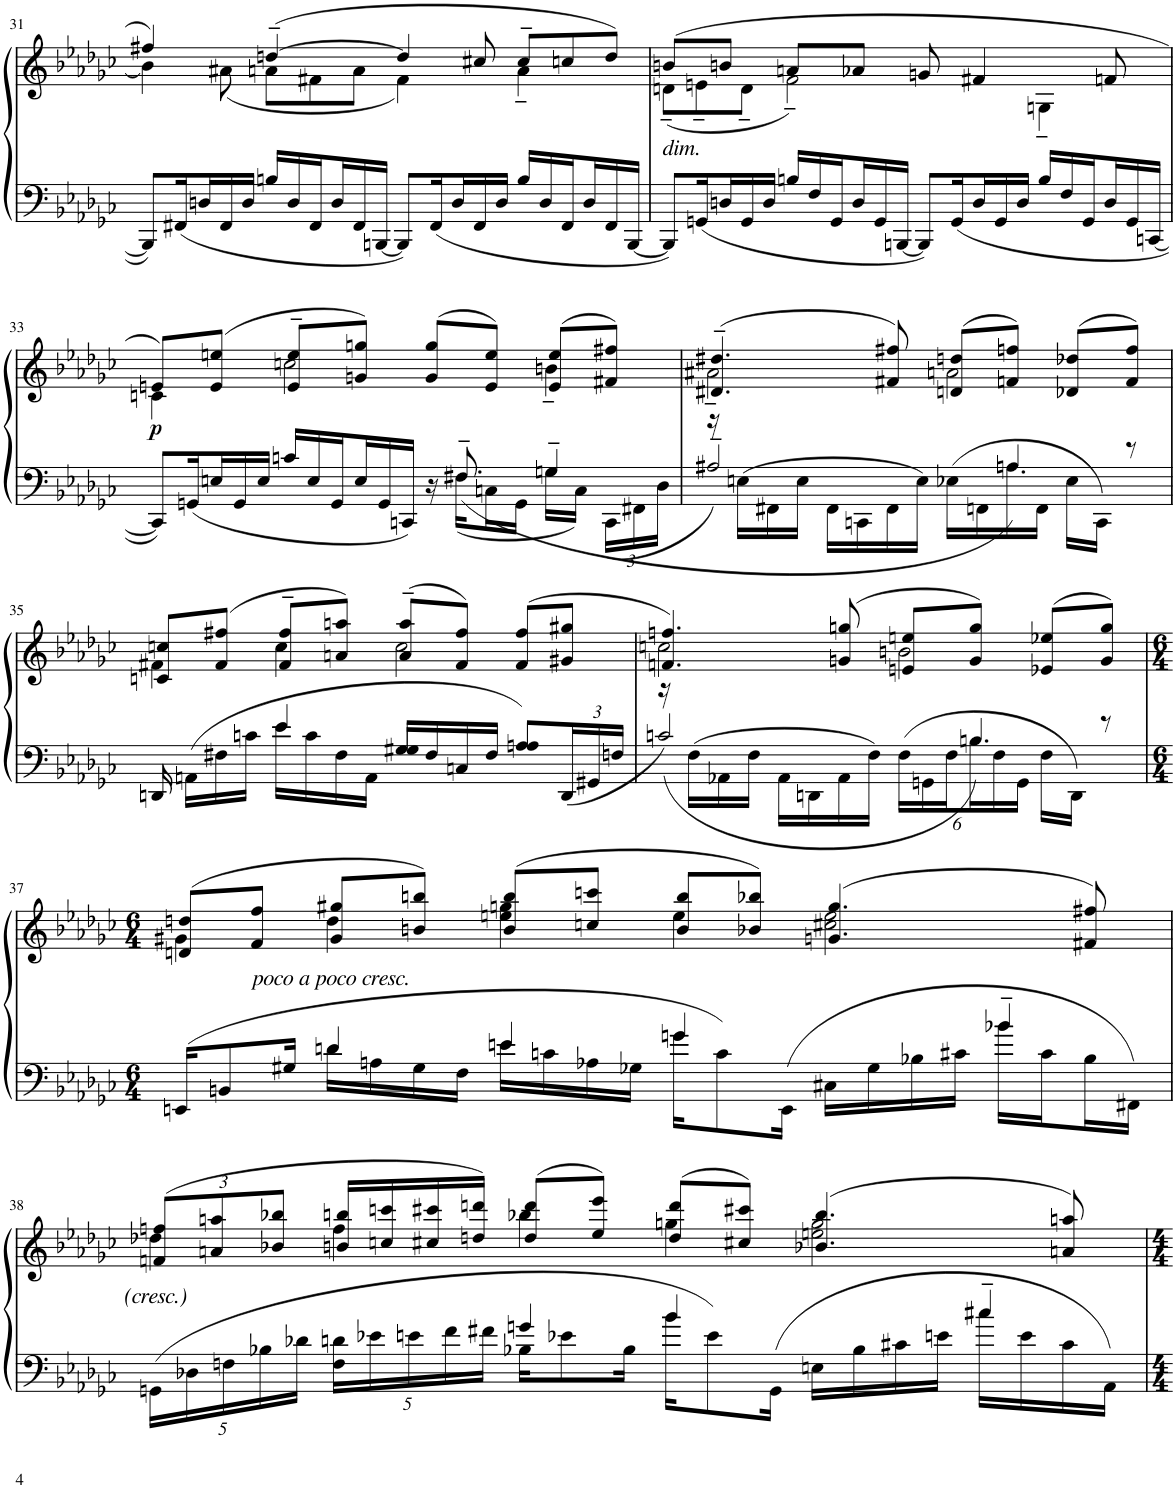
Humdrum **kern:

**kern	**kern	**dynam
*part1	*part1	*part1
*staff2	*staff1	*staff1/2
*I"Piano	*	*
*I'Pno.	*	*
!!LO:PB:g=z
*clefF4	*clefG2	*
*k[b-e-a-d-g-c-]	*k[b-e-a-d-g-c-]	*
*M4/4	*M4/4	*
=31	=31	=31
*	*^	*
12BBB/L]	4ff#X;</	6b\]	.
24FF#X/L	.	.	.
24Dn/	.	.	.
24FF#/	.	(12a#X;\	.
24D/JJ	.	.	.
*Xbrackettup	*	*Xbrackettup	*
24Bn/LL	([4ddn~/	12an;\L	.
24D/	.	.	.
24FF#/	.	12f#X;\	.
24D/	.	.	.
24FF#/	.	12a\J	.
[24BBBn/JJ	.	.	.
12BBB/L]	6dd/]	4f#\)	.
24FF#/L	.	.	.
24D/	.	.	.
24FF#/	12cc#X;</	.	.
24D/JJ	.	.	.
24B/LL	12cc#~/L	4a~\	.
24D/	.	.	.
24FF#/	12ccn/	.	.
24D/	.	.	.
24FF#/	12dd/J)	.	.
[24BBB/JJ	.	.	.
=32	=32	=32	=32
!	!LO:TX:b:i:t=dim.	!	!
12BBB/L]	(8bn/L	(12dn~\L	.
24GGn/L	.	12en~\	.
24Dn/	8bn/J	.	.
24GG/	.	12d~\J	.
24D/JJ	.	.	.
24Bn/LL	8an;</L	2f~\)	.
24F/	.	.	.
24GG/	.	.	.
24D/	8a-X;</J	.	.
24GG/	.	.	.
[24BBBn/JJ	.	.	.
12BBB/L]	8gn;</	.	.
24GG/L	.	.	.
24D/	4f#X;</	.	.
24GG/	.	.	.
24D/JJ	.	.	.
24B/LL	.	4Gn~\	.
24F/	.	.	.
24GG/	.	.	.
24D/	8fn;</	.	.
24GG/	.	.	.
[24CCn/JJ	.	.	.
!!LO:LB:g=z	!!
=33	=33	=33	=33
*^	*	*	*
!	!	!	!	!LO:DY:b
12CC/L]	16ryy	8en;</L)	4cn\	p
*v	*v	*	*	*
24GGn/L	.	.	.
24En/	(8e/;< 8een/;<J	.	.
24GG/	.	.	.
24E/JJ	.	.	.
24cn/LL	8e/~ 8ee/~L	2ccn\	.
24E/	.	.	.
24GG/	.	.	.
24E/	8gn/;< 8ggn/;<J)	.	.
24GG/	.	.	.
24CCn/JJ	.	.	.
16r	(8g/;< 8gg/;<L	.	.
*^	*	*	*
8.F#X~/	16F#\LL	.	.	.
.	16Cn\	8e/ 8ee/J)	.	.
.	16GG\JJ	.	.	.
4Gn~/	16G\LL	(8e/ 8ee/L	4bn~\	.
.	16C\JJ	.	.	.
.	24CC\LL	8f#X/ 8ff#X/J)	.	.
.	24FF#X\	.	.	.
.	24D-\JJ	.	.	.
=34	=34	=34	=34	=34
16r	2A#X~/	(4.d#X/~ 4.dd#X/~	2a#X~\	.
16En\LL	.	.	.	.
16FF#X\	.	.	.	.
16E\JJ	.	.	.	.
16FF#\LL	.	.	.	.
16CCn\	.	.	.	.
16FF#\	.	8f#X/ 8ff#X/)	.	.
16E\JJ	.	.	.	.
16E-X\LL	8ryy	(8dn/;< 8ddn/;<L	2an\	.
16FFn\	.	.	.	.
16An\	4.A/	8fn/ 8ffn/J)	.	.
16FF\JJ	.	.	.	.
16E-\LL	.	(8d-X/ 8dd-X/L	.	.
16CC\JJ	.	.	.	.
8r	.	8f/ 8ff/J)	.	.
!!LO:LB:g=z	!!
=35	=35	=35	=35	=35
16DDn/	4ryy	8cn/;< 8ccn/;<L	4f#X\	.
16AAn\LL	.	.	.	.
16F#X\	.	(8f#/ 8ff#X/J	.	.
16cn\JJ	.	.	.	.
16e-\LL	4e-/	8f#/~ 8ff#/~L	4cc\	.
16c\	.	.	.	.
16F#\	.	8an/ 8aan/J)	.	.
16AA\JJ	.	.	.	.
16G#X/LL	4G#/	(8a/~ 8aa/~L	2cc\	.
16F#/	.	.	.	.
16Cn/	.	8f#/ 8ff#/J)	.	.
16F#/JJ	.	.	.	.
8An/L	4A/	(8f#/;< 8ff#/;<L	.	.
24DD/L	.	8g#X/ 8gg#X/J	.	.
24GG#X/	.	.	.	.
24Fn/JJ	.	.	.	.
=36	=36	=36	=36	=36
16r	2cn/	4.fn/;< 4.ffn/;<)	2ccn\	.
16F\LL	.	.	.	.
16AA-X\	.	.	.	.
16F\JJ	.	.	.	.
16AA-\LL	.	.	.	.
16DDn\	.	.	.	.
16AA-\	.	(8gn/;< 8ggn/;<	.	.
16F\JJ	.	.	.	.
24F\LL	8ryy	8en/;< 8een/;<L	2bn\	.
24GGn\	.	.	.	.
24F\	.	.	.	.
24Bn\	4.B/	8g/ 8gg/J)	.	.
24F\	.	.	.	.
24GG\JJ	.	.	.	.
16F\LL	.	(8e-X/ 8ee-X/L	.	.
16DD\JJ	.	.	.	.
8r	.	8g/ 8gg/J)	.	.
!!LO:LB:g=z	!!
=37	=37	=37	=37	=37
*M6/4	*	*M6/4	*	*
16EEn/KL	4ryy	(8dn/ 8ddn/L	4g#X\	.
8BBn/	.	.	.	.
!	!	!LO:TX:b:i:t=poco a poco cresc.	!	!
.	.	8f/ 8ff/J	.	.
16G#X/Jk	.	.	.	.
16dn\LL	4d/	8g#/;< 8gg#X/;<L	4dd\	.
16An\	.	.	.	.
16G#\	.	8bn/;< 8bbn/;<J)	.	.
16F\JJ	.	.	.	.
16en\LL	4e/	(8b/;< 8bb/;<L	4een\ 4ggn\	.
16cn\	.	.	.	.
16A-X\	.	8ccn/;< 8cccn/;<J	.	.
16G-X\JJ	.	.	.	.
16gn\KL	4g/	8b/ 8bb/L	4ee\	.
8c\	.	.	.	.
.	.	8b-X/ 8bb-X/J)	.	.
16EE\Jk	.	.	.	.
16C#X\LL	4ryy	(4.gn/;< 4.gg/;<	2cc#X\ 2ee\	.
16G-\	.	.	.	.
16B-X\	.	.	.	.
16c#X\JJ	.	.	.	.
16b-X\LL	4b-~/	.	.	.
16c#\J	.	.	.	.
16B-\L	.	8f#X/;< 8ff#X/;<)	.	.
16FF#X\JJ	.	.	.	.
!!LO:LB:g=z	!!
=38	=38	=38	=38	=38
20GGn\LL	2ryy	(12fn/;< 12ffn/;<L	4dd-X\	.
20D-X\	.	.	.	.
.	.	12an/;< 12aan/;<	.	.
20Fn\	.	.	.	.
20B-X\	.	.	.	.
.	.	12b-X/ 12bb-X/J	.	.
20d-X\JJ	.	.	.	.
20F\ 20dn\LL	.	16bn/;< 16bbn/;<LL	4ff\	.
20e-X\	.	.	.	.
.	.	16ccn/;< 16cccn/;<	.	.
20en\	.	.	.	.
.	.	16cc#X/;< 16ccc#X/;<	.	.
20f\	.	.	.	.
.	.	16ddn/ 16dddn/JJ)	.	.
20f#X\JJ	.	.	.	.
16B-X\KL	4gn/	(8dd/;< 8ddd/;<L	4bb-X\	.
8e-X\	.	.	.	.
.	.	8ee-/;< 8eee-/;<J)	.	.
16B-\Jk	.	.	.	.
16b-\KL	4b-/	(8dd/;< 8ddd/;<L	4ggn\	.
8e-\	.	.	.	.
.	.	8cc#X/;< 8ccc#X/;<J)	.	.
16GG\Jk	.	.	.	.
16En\LL	4ryy	(4.b-X/;< 4.bb-/;<	2een\ 2gg\	.
16B-\	.	.	.	.
16c#X\	.	.	.	.
16en\JJ	.	.	.	.
16cc#X\LL	4cc#X~/	.	.	.
16e\	.	.	.	.
16c#\	.	8an/;< 8aan/;<)	.	.
16AA-\JJ	.	.	.	.
*v	*v	*	*	*
*	*v	*v	*
=	=	=
*-	*-	*-
